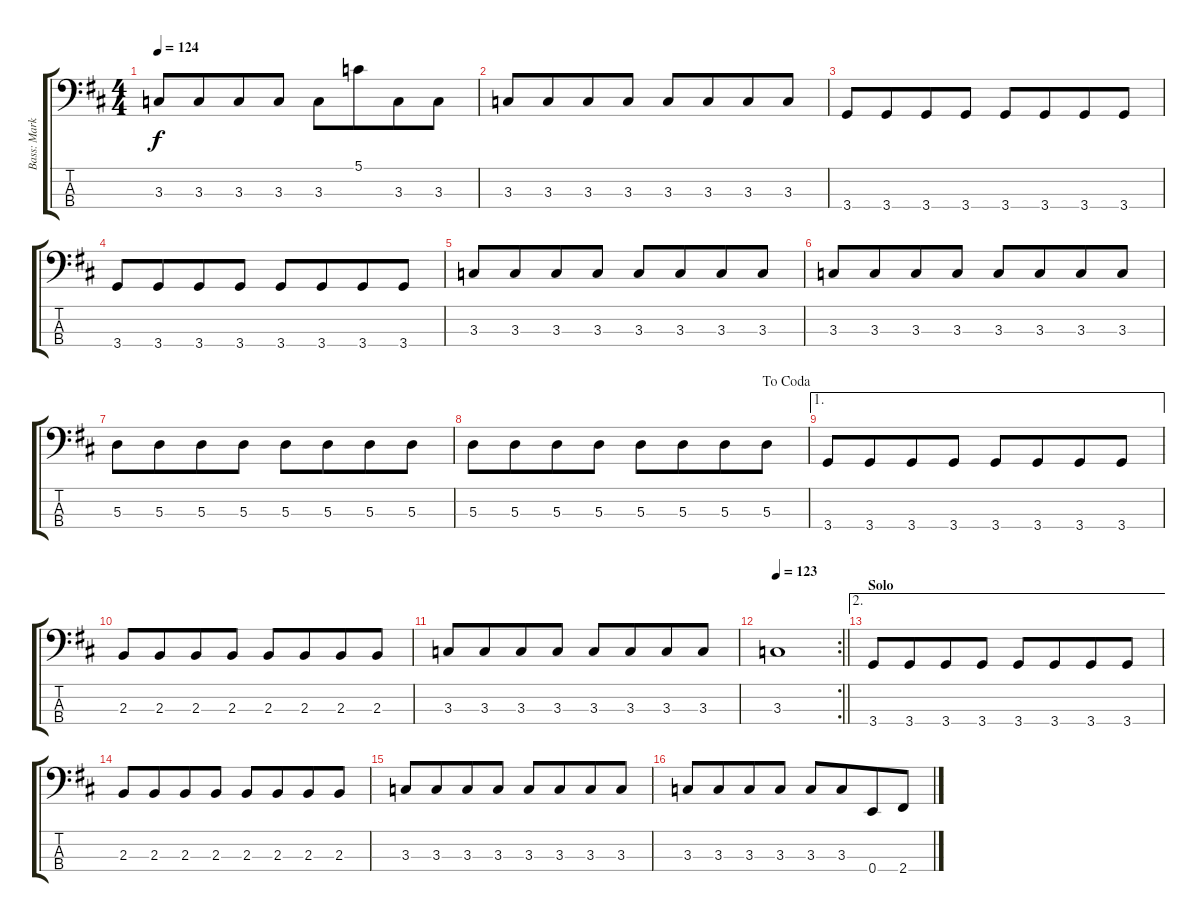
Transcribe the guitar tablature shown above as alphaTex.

\track ("Bass: Mark" "Bass: Mark") {instrument electricbassfinger}
\staff {score tabs}
\tuning (G2 D2 A1 E1) {hide}
\ts (4 4)
\tempo 124
\clef f4
\ks d
3.3.8{dy f} 3.3.8{beam merge} 3.3.8 3.3.8 3.3.8 5.1.8{beam merge} 3.3.8 3.3.8 |
3.3.8 3.3.8{beam merge} 3.3.8 3.3.8 3.3.8 3.3.8{beam merge} 3.3.8 3.3.8 |
3.4.8 3.4.8{beam merge} 3.4.8 3.4.8 3.4.8 3.4.8{beam merge} 3.4.8 3.4.8 |
3.4.8 3.4.8{beam merge} 3.4.8 3.4.8 3.4.8 3.4.8{beam merge} 3.4.8 3.4.8 |
3.3.8 3.3.8{beam merge} 3.3.8 3.3.8 3.3.8 3.3.8{beam merge} 3.3.8 3.3.8 |
3.3.8 3.3.8{beam merge} 3.3.8 3.3.8 3.3.8 3.3.8{beam merge} 3.3.8 3.3.8 |
5.3.8 5.3.8{beam merge} 5.3.8 5.3.8 5.3.8 5.3.8{beam merge} 5.3.8 5.3.8 |
\jump dacoda
5.3.8 5.3.8{beam merge} 5.3.8 5.3.8 5.3.8 5.3.8{beam merge} 5.3.8 5.3.8 |
\ae 1
3.4.8 3.4.8{beam merge} 3.4.8 3.4.8 3.4.8 3.4.8{beam merge} 3.4.8 3.4.8 |
2.3.8 2.3.8{beam merge} 2.3.8 2.3.8 2.3.8 2.3.8{beam merge} 2.3.8 2.3.8 |
3.3.8 3.3.8{beam merge} 3.3.8 3.3.8 3.3.8 3.3.8{beam merge} 3.3.8 3.3.8 |
\rc 2
\tempo 123
\barLineRight lightlight
3.3.1 |
\ae 2
\section ("" "Solo")
3.4.8 3.4.8{beam merge} 3.4.8 3.4.8 3.4.8 3.4.8{beam merge} 3.4.8 3.4.8 |
2.3.8 2.3.8{beam merge} 2.3.8 2.3.8 2.3.8 2.3.8{beam merge} 2.3.8 2.3.8 |
3.3.8 3.3.8{beam merge} 3.3.8 3.3.8 3.3.8 3.3.8{beam merge} 3.3.8 3.3.8 |
3.3.8 3.3.8{beam merge} 3.3.8 3.3.8 3.3.8 3.3.8{beam merge} 0.4.8 2.4.8
